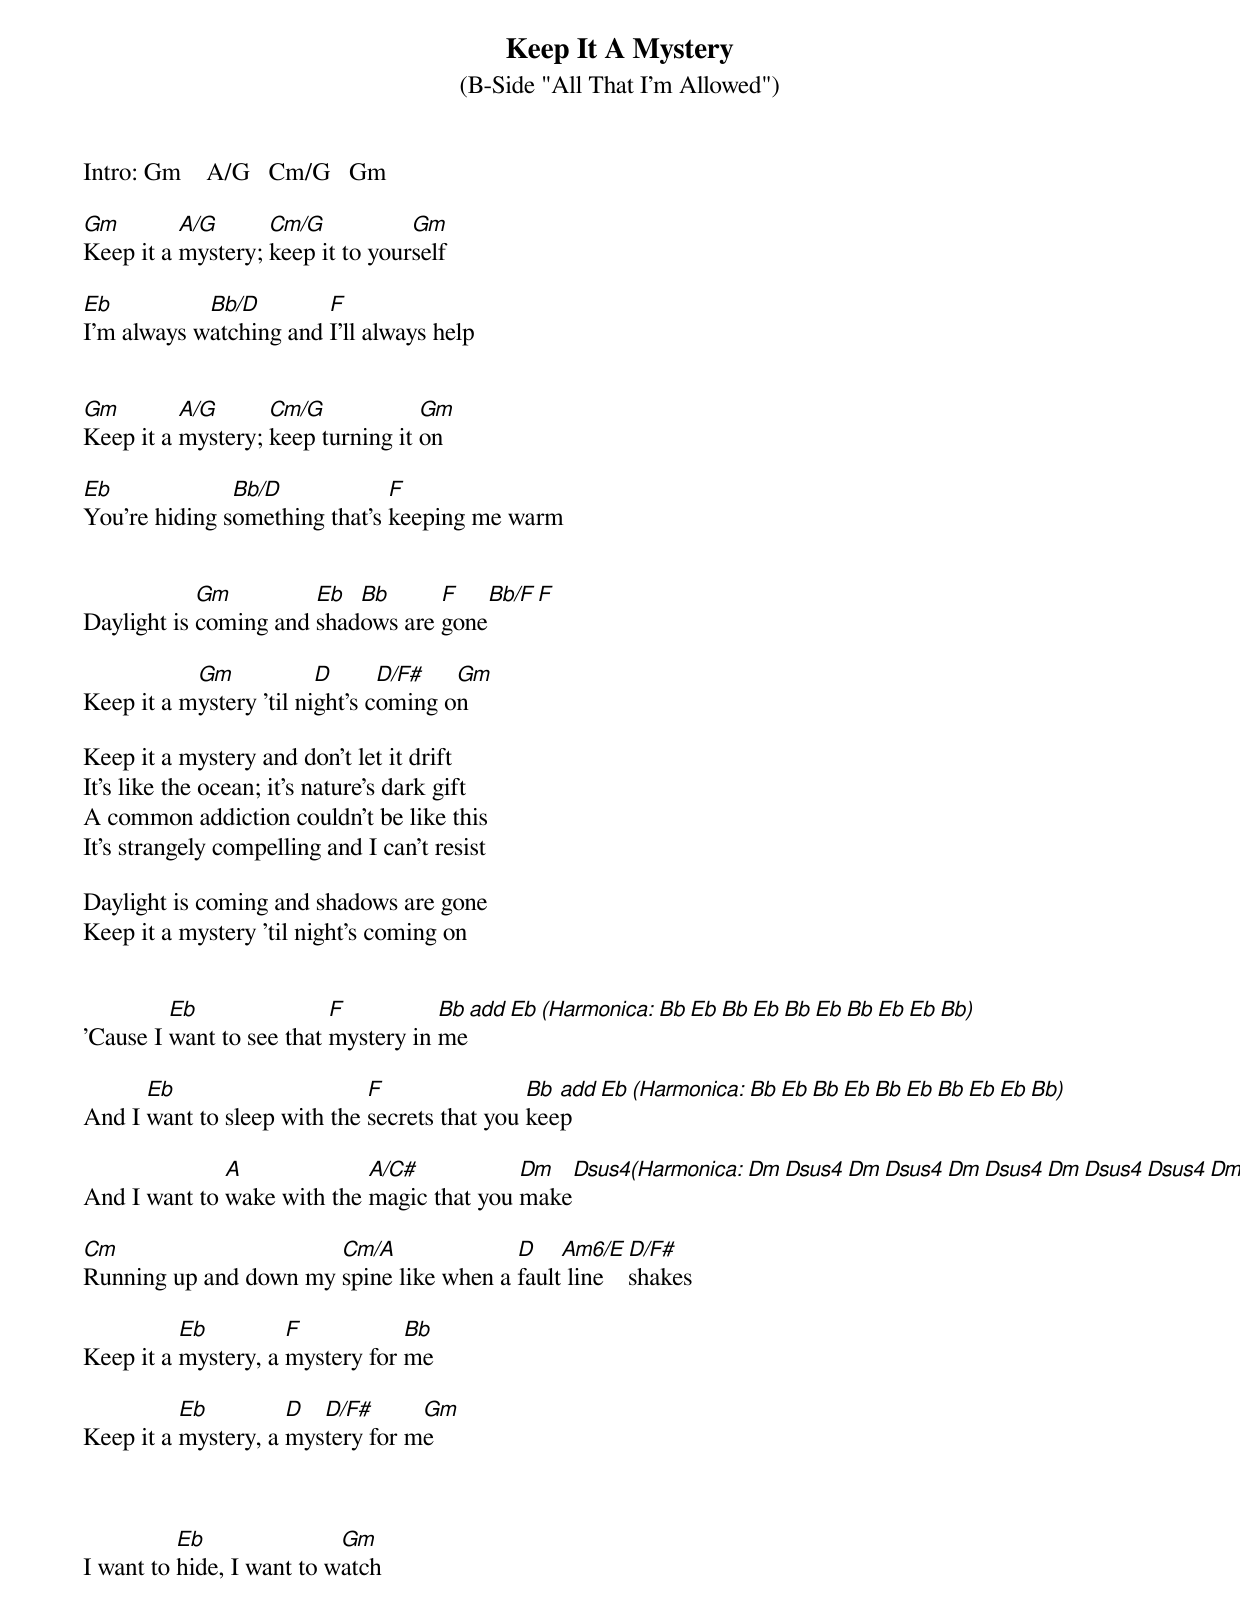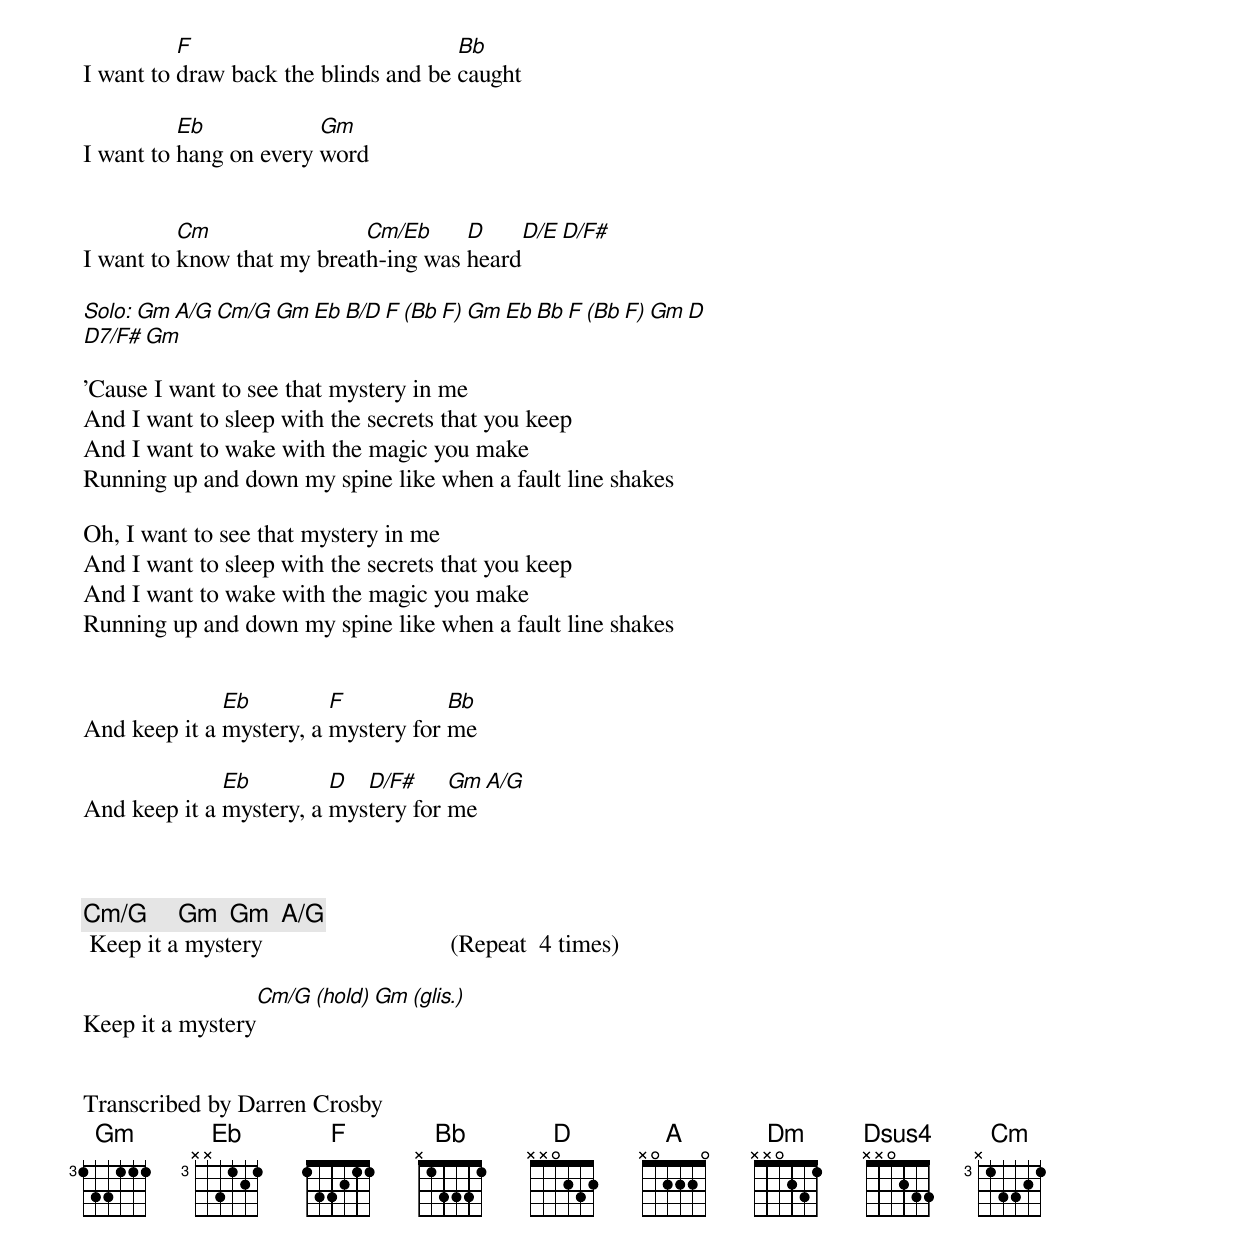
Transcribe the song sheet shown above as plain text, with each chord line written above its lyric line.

Keep It A Mystery
(B-Side "All That I'm Allowed")

Intro: Gm    A/G   Cm/G   Gm

Gm        A/G      Cm/G           Gm
Keep it a mystery; keep it to yourself

Eb          Bb/D        F
I'm always watching and I'll always help


Gm        A/G      Cm/G            Gm
Keep it a mystery; keep turning it on

Eb             Bb/D            F
You're hiding something that's keeping me warm


            Gm         Eb  Bb      F       Bb/F   F
Daylight is coming and shadows are gone

           Gm            D      D/F#   Gm
Keep it a mystery 'til night's coming on

Keep it a mystery and don't let it drift
It's like the ocean; it's nature's dark gift
A common addiction couldn't be like this
It's strangely compelling and I can't resist

Daylight is coming and shadows are gone
Keep it a mystery 'til night's coming on


         Eb               F          Bb add Eb (Harmonica: Bb Eb Bb Eb Bb Eb Bb Eb Eb Bb)
'Cause I want to see that mystery in me

      Eb                     F                Bb add Eb (Harmonica: Bb Eb Bb Eb Bb Eb Bb Eb Eb Bb)
And I want to sleep with the secrets that you keep

              A             A/C#           Dm  Dsus4(Harmonica: Dm Dsus4 Dm Dsus4 Dm Dsus4 Dm Dsus4 Dsus4 Dm)
And I want to wake with the magic that you make

Cm                     Cm/A              D    Am6/E D/F#
Running up and down my spine like when a fault line shakes

          Eb         F           Bb
Keep it a mystery, a mystery for me

          Eb         D  D/F#      Gm
Keep it a mystery, a mystery for me



          Eb               Gm
I want to hide, I want to watch

          F                           Bb
I want to draw back the blinds and be caught

          Eb            Gm
I want to hang on every word


          Cm                Cm/Eb     D        D/E   D/F#
I want to know that my breath-ing was heard

Solo: Gm  A/G  Cm/G  Gm  Eb  B/D  F (Bb  F)  Gm  Eb  Bb  F (Bb F)  Gm D
D7/F#  Gm

'Cause I want to see that mystery in me
And I want to sleep with the secrets that you keep
And I want to wake with the magic you make
Running up and down my spine like when a fault line shakes

Oh, I want to see that mystery in me
And I want to sleep with the secrets that you keep
And I want to wake with the magic you make
Running up and down my spine like when a fault line shakes


              Eb         F           Bb
And keep it a mystery, a mystery for me

              Eb         D  D/F#     Gm   A/G
And keep it a mystery, a mystery for me



[                 Cm/G     Gm  Gm  A/G]
 Keep it a mystery                              (Repeat  4 times)

                 Cm/G (hold)    Gm (glis.)
Keep it a mystery


Transcribed by Darren Crosby
